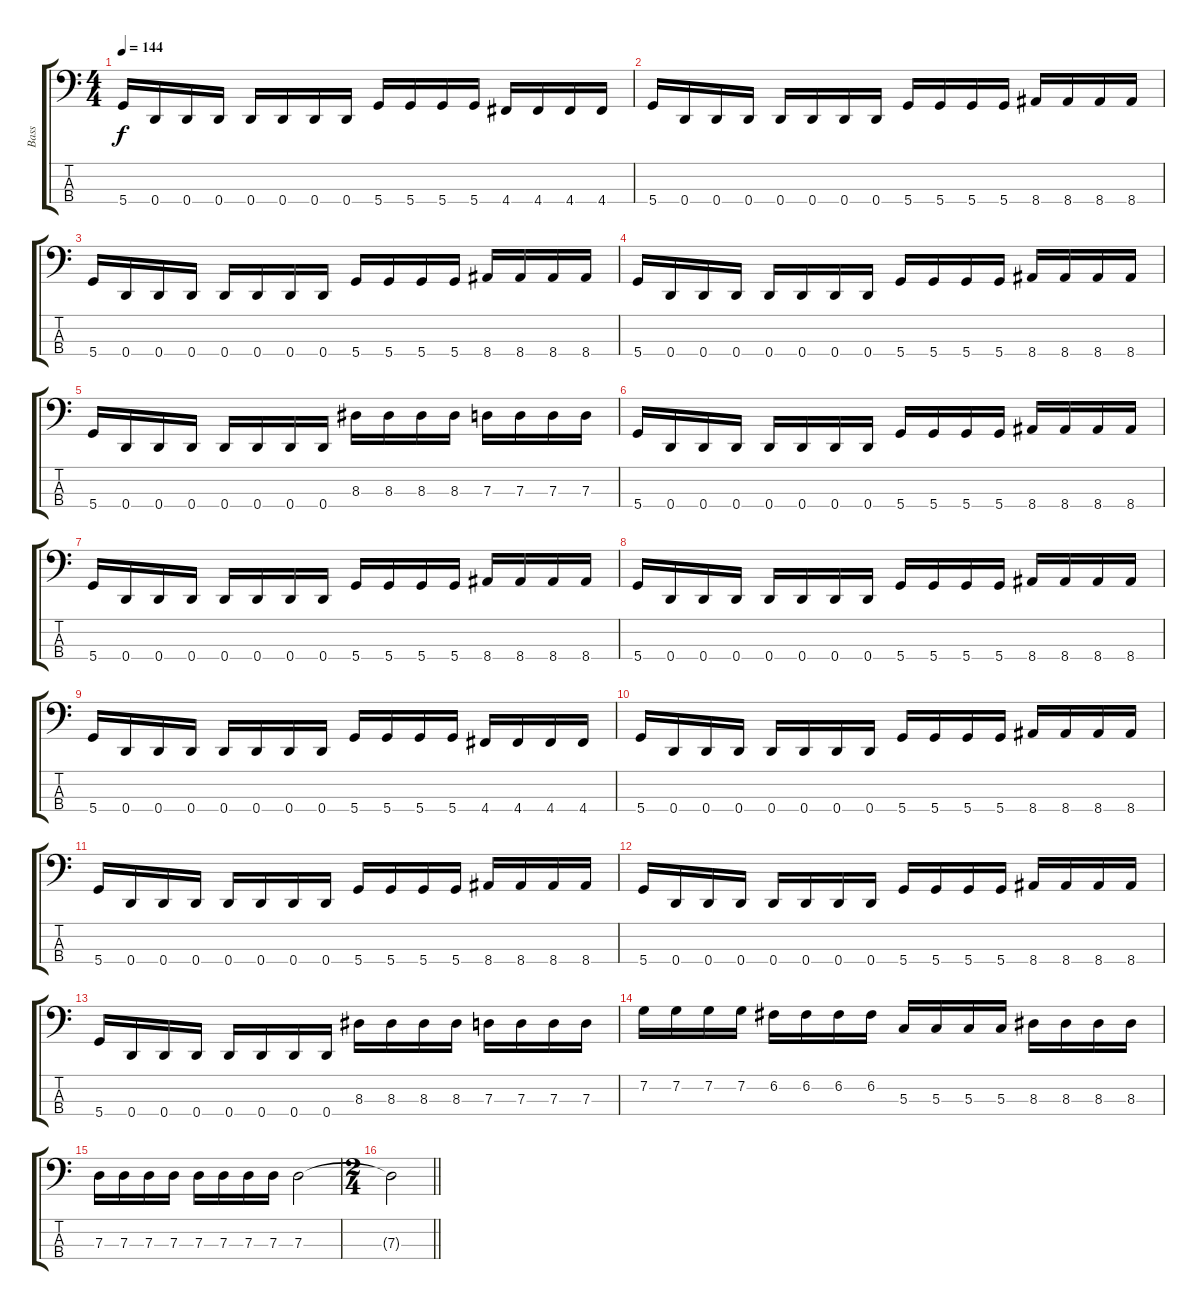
\track ("Bass" "Bass") {instrument electricbassfinger}
\staff {score tabs}
\tuning (F2 C2 G1 D1) {hide}
\ts (4 4)
\tempo 144
\clef f4
\ks c
5.4.16{dy f} 0.4.16 0.4.16 0.4.16 0.4.16 0.4.16 0.4.16 0.4.16 5.4.16 5.4.16 5.4.16 5.4.16 4.4.16 4.4.16 4.4.16 4.4.16 |
5.4.16 0.4.16 0.4.16 0.4.16 0.4.16 0.4.16 0.4.16 0.4.16 5.4.16 5.4.16 5.4.16 5.4.16 8.4.16 8.4.16 8.4.16 8.4.16 |
5.4.16 0.4.16 0.4.16 0.4.16 0.4.16 0.4.16 0.4.16 0.4.16 5.4.16 5.4.16 5.4.16 5.4.16 8.4.16 8.4.16 8.4.16 8.4.16 |
5.4.16 0.4.16 0.4.16 0.4.16 0.4.16 0.4.16 0.4.16 0.4.16 5.4.16 5.4.16 5.4.16 5.4.16 8.4.16 8.4.16 8.4.16 8.4.16 |
5.4.16 0.4.16 0.4.16 0.4.16 0.4.16 0.4.16 0.4.16 0.4.16 8.3.16 8.3.16 8.3.16 8.3.16 7.3.16 7.3.16 7.3.16 7.3.16 |
5.4.16 0.4.16 0.4.16 0.4.16 0.4.16 0.4.16 0.4.16 0.4.16 5.4.16 5.4.16 5.4.16 5.4.16 8.4.16 8.4.16 8.4.16 8.4.16 |
5.4.16 0.4.16 0.4.16 0.4.16 0.4.16 0.4.16 0.4.16 0.4.16 5.4.16 5.4.16 5.4.16 5.4.16 8.4.16 8.4.16 8.4.16 8.4.16 |
5.4.16 0.4.16 0.4.16 0.4.16 0.4.16 0.4.16 0.4.16 0.4.16 5.4.16 5.4.16 5.4.16 5.4.16 8.4.16 8.4.16 8.4.16 8.4.16 |
5.4.16 0.4.16 0.4.16 0.4.16 0.4.16 0.4.16 0.4.16 0.4.16 5.4.16 5.4.16 5.4.16 5.4.16 4.4.16 4.4.16 4.4.16 4.4.16 |
5.4.16 0.4.16 0.4.16 0.4.16 0.4.16 0.4.16 0.4.16 0.4.16 5.4.16 5.4.16 5.4.16 5.4.16 8.4.16 8.4.16 8.4.16 8.4.16 |
5.4.16 0.4.16 0.4.16 0.4.16 0.4.16 0.4.16 0.4.16 0.4.16 5.4.16 5.4.16 5.4.16 5.4.16 8.4.16 8.4.16 8.4.16 8.4.16 |
5.4.16 0.4.16 0.4.16 0.4.16 0.4.16 0.4.16 0.4.16 0.4.16 5.4.16 5.4.16 5.4.16 5.4.16 8.4.16 8.4.16 8.4.16 8.4.16 |
5.4.16 0.4.16 0.4.16 0.4.16 0.4.16 0.4.16 0.4.16 0.4.16 8.3.16 8.3.16 8.3.16 8.3.16 7.3.16 7.3.16 7.3.16 7.3.16 |
7.2.16 7.2.16 7.2.16 7.2.16 6.2.16 6.2.16 6.2.16 6.2.16 5.3.16 5.3.16 5.3.16 5.3.16 8.3.16 8.3.16 8.3.16 8.3.16 |
7.3.16 7.3.16 7.3.16 7.3.16 7.3.16 7.3.16 7.3.16 7.3.16 7.3.2 |
\ts (2 4)
\barLineRight lightlight
7.3{t}.2
